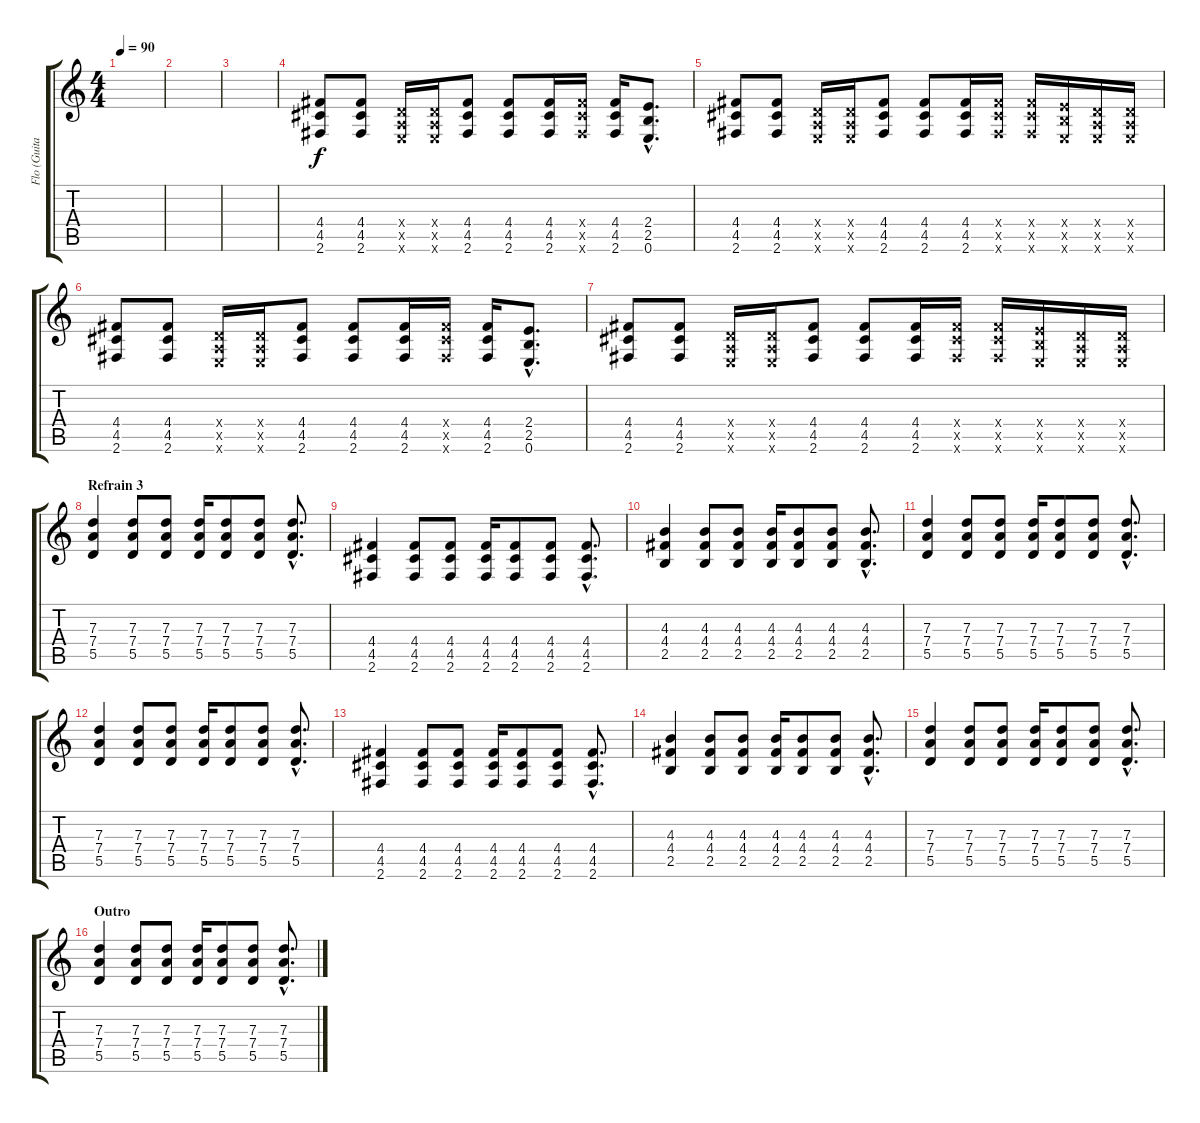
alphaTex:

\track ("Flo (Guitar 2)" "Flo (Guita") {instrument distortionguitar}
\staff {score tabs}
\tuning (E4 B3 G3 D3 A2 E2) {hide}
\ts (4 4)
\tempo 90
\clef g2
\ks c
|
|
|
(4.4 4.5 2.6).8{volume 11} (4.4 4.5 2.6).8 (0.4{x} 0.5{x} 0.6{x}).16 (0.4{x} 0.5{x} 0.6{x}).16 (4.4 4.5 2.6).8 (4.4 4.5 2.6).8 (4.4 4.5 2.6).16 (4.4{x} 4.5{x} 2.6{x}).16 (4.4 4.5 2.6).16 (2.4{hac} 2.5{hac} 0.6{hac}).8{d} |
(4.4 4.5 2.6).8 (4.4 4.5 2.6).8 (0.4{x} 0.5{x} 0.6{x}).16 (0.4{x} 0.5{x} 0.6{x}).16 (4.4 4.5 2.6).8 (4.4 4.5 2.6).8 (4.4 4.5 2.6).16 (4.4{x} 4.5{x} 2.6{x}).16 (4.4{x} 4.5{x} 2.6{x}).16 (2.4{x} 2.5{x} 0.6{x}).16 (0.4{x} 0.5{x} 0.6{x}).16 (0.4{x} 0.5{x} 0.6{x}).16 |
(4.4 4.5 2.6).8 (4.4 4.5 2.6).8 (0.4{x} 0.5{x} 0.6{x}).16 (0.4{x} 0.5{x} 0.6{x}).16 (4.4 4.5 2.6).8 (4.4 4.5 2.6).8 (4.4 4.5 2.6).16 (4.4{x} 4.5{x} 2.6{x}).16 (4.4 4.5 2.6).16 (2.4{hac} 2.5{hac} 0.6{hac}).8{d} |
(4.4 4.5 2.6).8 (4.4 4.5 2.6).8 (0.4{x} 0.5{x} 0.6{x}).16 (0.4{x} 0.5{x} 0.6{x}).16 (4.4 4.5 2.6).8 (4.4 4.5 2.6).8 (4.4 4.5 2.6).16 (4.4{x} 4.5{x} 2.6{x}).16 (4.4{x} 4.5{x} 2.6{x}).16 (2.4{x} 2.5{x} 0.6{x}).16 (0.4{x} 0.5{x} 0.6{x}).16 (0.4{x} 0.5{x} 0.6{x}).16 |
\section ("" "Refrain 3")
(7.3 7.4 5.5).4 (7.3 7.4 5.5).8 (7.3 7.4 5.5).8 (7.3 7.4 5.5).16 (7.3 7.4 5.5).8 (7.3 7.4 5.5).8 (7.3{hac} 7.4{hac} 5.5{hac}).8{d} |
(4.4 4.5 2.6).4 (4.4 4.5 2.6).8 (4.4 4.5 2.6).8 (4.4 4.5 2.6).16 (4.4 4.5 2.6).8 (4.4 4.5 2.6).8 (4.4{hac} 4.5{hac} 2.6{hac}).8{d} |
(4.3 4.4 2.5).4 (4.3 4.4 2.5).8 (4.3 4.4 2.5).8 (4.3 4.4 2.5).16 (4.3 4.4 2.5).8 (4.3 4.4 2.5).8 (4.3{hac} 4.4{hac} 2.5{hac}).8{d} |
(7.3 7.4 5.5).4 (7.3 7.4 5.5).8 (7.3 7.4 5.5).8 (7.3 7.4 5.5).16 (7.3 7.4 5.5).8 (7.3 7.4 5.5).8 (7.3{hac} 7.4{hac} 5.5{hac}).8{d} |
(7.3 7.4 5.5).4 (7.3 7.4 5.5).8 (7.3 7.4 5.5).8 (7.3 7.4 5.5).16 (7.3 7.4 5.5).8 (7.3 7.4 5.5).8 (7.3{hac} 7.4{hac} 5.5{hac}).8{d} |
(4.4 4.5 2.6).4 (4.4 4.5 2.6).8 (4.4 4.5 2.6).8 (4.4 4.5 2.6).16 (4.4 4.5 2.6).8 (4.4 4.5 2.6).8 (4.4{hac} 4.5{hac} 2.6{hac}).8{d} |
(4.3 4.4 2.5).4 (4.3 4.4 2.5).8 (4.3 4.4 2.5).8 (4.3 4.4 2.5).16 (4.3 4.4 2.5).8 (4.3 4.4 2.5).8 (4.3{hac} 4.4{hac} 2.5{hac}).8{d} |
(7.3 7.4 5.5).4 (7.3 7.4 5.5).8 (7.3 7.4 5.5).8 (7.3 7.4 5.5).16 (7.3 7.4 5.5).8 (7.3 7.4 5.5).8 (7.3{hac} 7.4{hac} 5.5{hac}).8{d} |
\section ("" "Outro")
(7.3 7.4 5.5).4 (7.3 7.4 5.5).8 (7.3 7.4 5.5).8 (7.3 7.4 5.5).16 (7.3 7.4 5.5).8 (7.3 7.4 5.5).8 (7.3{hac} 7.4{hac} 5.5{hac}).8{d}
